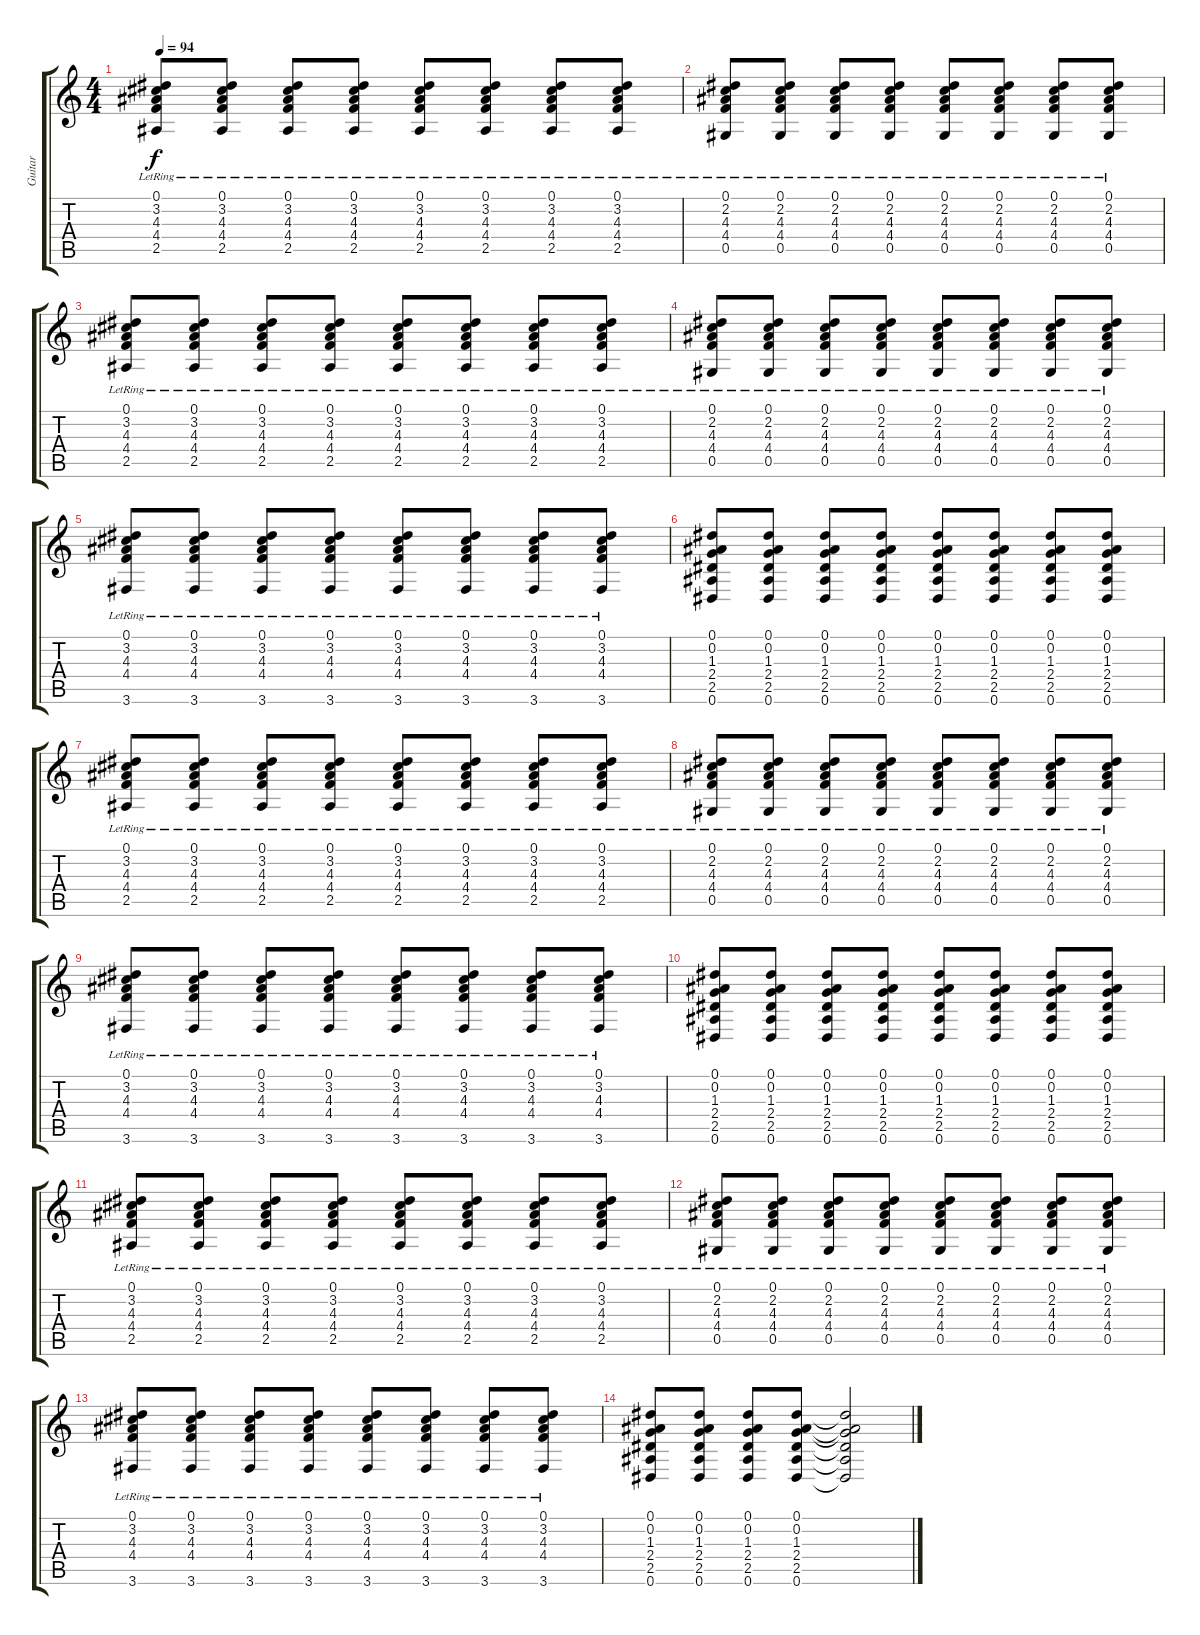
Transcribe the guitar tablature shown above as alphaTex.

\track ("Guitar" "Guitar") {instrument acousticguitarnylon}
\staff {score tabs}
\tuning (Eb4 Bb3 Gb3 Db3 Ab2 Eb2) {hide}
\ts (4 4)
\tempo 94
\clef g2
\ks c
(0.1{lr} 3.2{lr} 4.3{lr} 4.4{lr} 2.5{lr}).8{dy f instrument acousticguitarnylon} (0.1{lr} 3.2{lr} 4.3{lr} 4.4{lr} 2.5{lr}).8 (0.1{lr} 3.2{lr} 4.3{lr} 4.4{lr} 2.5{lr}).8 (0.1{lr} 3.2{lr} 4.3{lr} 4.4{lr} 2.5{lr}).8 (0.1{lr} 3.2{lr} 4.3{lr} 4.4{lr} 2.5{lr}).8 (0.1{lr} 3.2{lr} 4.3{lr} 4.4{lr} 2.5{lr}).8 (0.1{lr} 3.2{lr} 4.3{lr} 4.4{lr} 2.5{lr}).8 (0.1{lr} 3.2{lr} 4.3{lr} 4.4{lr} 2.5{lr}).8 |
(0.1{lr} 2.2{lr} 4.3{lr} 4.4{lr} 0.5{lr}).8 (0.1{lr} 2.2{lr} 4.3{lr} 4.4{lr} 0.5{lr}).8 (0.1{lr} 2.2{lr} 4.3{lr} 4.4{lr} 0.5{lr}).8 (0.1{lr} 2.2{lr} 4.3{lr} 4.4{lr} 0.5{lr}).8 (0.1{lr} 2.2{lr} 4.3{lr} 4.4{lr} 0.5{lr}).8 (0.1{lr} 2.2{lr} 4.3{lr} 4.4{lr} 0.5{lr}).8 (0.1{lr} 2.2{lr} 4.3{lr} 4.4{lr} 0.5{lr}).8 (0.1{lr} 2.2{lr} 4.3{lr} 4.4{lr} 0.5{lr}).8 |
(0.1{lr} 3.2{lr} 4.3{lr} 4.4{lr} 2.5{lr}).8 (0.1{lr} 3.2{lr} 4.3{lr} 4.4{lr} 2.5{lr}).8 (0.1{lr} 3.2{lr} 4.3{lr} 4.4{lr} 2.5{lr}).8 (0.1{lr} 3.2{lr} 4.3{lr} 4.4{lr} 2.5{lr}).8 (0.1{lr} 3.2{lr} 4.3{lr} 4.4{lr} 2.5{lr}).8 (0.1{lr} 3.2{lr} 4.3{lr} 4.4{lr} 2.5{lr}).8 (0.1{lr} 3.2{lr} 4.3{lr} 4.4{lr} 2.5{lr}).8 (0.1{lr} 3.2{lr} 4.3{lr} 4.4{lr} 2.5{lr}).8 |
(0.1{lr} 2.2{lr} 4.3{lr} 4.4{lr} 0.5{lr}).8 (0.1{lr} 2.2{lr} 4.3{lr} 4.4{lr} 0.5{lr}).8 (0.1{lr} 2.2{lr} 4.3{lr} 4.4{lr} 0.5{lr}).8 (0.1{lr} 2.2{lr} 4.3{lr} 4.4{lr} 0.5{lr}).8 (0.1{lr} 2.2{lr} 4.3{lr} 4.4{lr} 0.5{lr}).8 (0.1{lr} 2.2{lr} 4.3{lr} 4.4{lr} 0.5{lr}).8 (0.1{lr} 2.2{lr} 4.3{lr} 4.4{lr} 0.5{lr}).8 (0.1{lr} 2.2{lr} 4.3{lr} 4.4{lr} 0.5{lr}).8 |
(0.1{lr} 3.2{lr} 4.3{lr} 4.4{lr} 3.6{lr}).8 (0.1{lr} 3.2{lr} 4.3{lr} 4.4{lr} 3.6{lr}).8 (0.1{lr} 3.2{lr} 4.3{lr} 4.4{lr} 3.6{lr}).8 (0.1{lr} 3.2{lr} 4.3{lr} 4.4{lr} 3.6{lr}).8 (0.1{lr} 3.2{lr} 4.3{lr} 4.4{lr} 3.6{lr}).8 (0.1{lr} 3.2{lr} 4.3{lr} 4.4{lr} 3.6{lr}).8 (0.1{lr} 3.2{lr} 4.3{lr} 4.4{lr} 3.6{lr}).8 (0.1{lr} 3.2{lr} 4.3{lr} 4.4{lr} 3.6{lr}).8 |
(0.1 0.2 1.3 2.4 2.5 0.6).8 (0.1 0.2 1.3 2.4 2.5 0.6).8 (0.1 0.2 1.3 2.4 2.5 0.6).8 (0.1 0.2 1.3 2.4 2.5 0.6).8 (0.1 0.2 1.3 2.4 2.5 0.6).8 (0.1 0.2 1.3 2.4 2.5 0.6).8 (0.1 0.2 1.3 2.4 2.5 0.6).8 (0.1 0.2 1.3 2.4 2.5 0.6).8 |
(0.1{lr} 3.2{lr} 4.3{lr} 4.4{lr} 2.5{lr}).8 (0.1{lr} 3.2{lr} 4.3{lr} 4.4{lr} 2.5{lr}).8 (0.1{lr} 3.2{lr} 4.3{lr} 4.4{lr} 2.5{lr}).8 (0.1{lr} 3.2{lr} 4.3{lr} 4.4{lr} 2.5{lr}).8 (0.1{lr} 3.2{lr} 4.3{lr} 4.4{lr} 2.5{lr}).8 (0.1{lr} 3.2{lr} 4.3{lr} 4.4{lr} 2.5{lr}).8 (0.1{lr} 3.2{lr} 4.3{lr} 4.4{lr} 2.5{lr}).8 (0.1{lr} 3.2{lr} 4.3{lr} 4.4{lr} 2.5{lr}).8 |
(0.1{lr} 2.2{lr} 4.3{lr} 4.4{lr} 0.5{lr}).8 (0.1{lr} 2.2{lr} 4.3{lr} 4.4{lr} 0.5{lr}).8 (0.1{lr} 2.2{lr} 4.3{lr} 4.4{lr} 0.5{lr}).8 (0.1{lr} 2.2{lr} 4.3{lr} 4.4{lr} 0.5{lr}).8 (0.1{lr} 2.2{lr} 4.3{lr} 4.4{lr} 0.5{lr}).8 (0.1{lr} 2.2{lr} 4.3{lr} 4.4{lr} 0.5{lr}).8 (0.1{lr} 2.2{lr} 4.3{lr} 4.4{lr} 0.5{lr}).8 (0.1{lr} 2.2{lr} 4.3{lr} 4.4{lr} 0.5{lr}).8 |
(0.1{lr} 3.2{lr} 4.3{lr} 4.4{lr} 3.6{lr}).8 (0.1{lr} 3.2{lr} 4.3{lr} 4.4{lr} 3.6{lr}).8 (0.1{lr} 3.2{lr} 4.3{lr} 4.4{lr} 3.6{lr}).8 (0.1{lr} 3.2{lr} 4.3{lr} 4.4{lr} 3.6{lr}).8 (0.1{lr} 3.2{lr} 4.3{lr} 4.4{lr} 3.6{lr}).8 (0.1{lr} 3.2{lr} 4.3{lr} 4.4{lr} 3.6{lr}).8 (0.1{lr} 3.2{lr} 4.3{lr} 4.4{lr} 3.6{lr}).8 (0.1{lr} 3.2{lr} 4.3{lr} 4.4{lr} 3.6{lr}).8 |
(0.1 0.2 1.3 2.4 2.5 0.6).8 (0.1 0.2 1.3 2.4 2.5 0.6).8 (0.1 0.2 1.3 2.4 2.5 0.6).8 (0.1 0.2 1.3 2.4 2.5 0.6).8 (0.1 0.2 1.3 2.4 2.5 0.6).8 (0.1 0.2 1.3 2.4 2.5 0.6).8 (0.1 0.2 1.3 2.4 2.5 0.6).8 (0.1 0.2 1.3 2.4 2.5 0.6).8 |
(0.1{lr} 3.2{lr} 4.3{lr} 4.4{lr} 2.5{lr}).8 (0.1{lr} 3.2{lr} 4.3{lr} 4.4{lr} 2.5{lr}).8 (0.1{lr} 3.2{lr} 4.3{lr} 4.4{lr} 2.5{lr}).8 (0.1{lr} 3.2{lr} 4.3{lr} 4.4{lr} 2.5{lr}).8 (0.1{lr} 3.2{lr} 4.3{lr} 4.4{lr} 2.5{lr}).8 (0.1{lr} 3.2{lr} 4.3{lr} 4.4{lr} 2.5{lr}).8 (0.1{lr} 3.2{lr} 4.3{lr} 4.4{lr} 2.5{lr}).8 (0.1{lr} 3.2{lr} 4.3{lr} 4.4{lr} 2.5{lr}).8 |
(0.1{lr} 2.2{lr} 4.3{lr} 4.4{lr} 0.5{lr}).8 (0.1{lr} 2.2{lr} 4.3{lr} 4.4{lr} 0.5{lr}).8 (0.1{lr} 2.2{lr} 4.3{lr} 4.4{lr} 0.5{lr}).8 (0.1{lr} 2.2{lr} 4.3{lr} 4.4{lr} 0.5{lr}).8 (0.1{lr} 2.2{lr} 4.3{lr} 4.4{lr} 0.5{lr}).8 (0.1{lr} 2.2{lr} 4.3{lr} 4.4{lr} 0.5{lr}).8 (0.1{lr} 2.2{lr} 4.3{lr} 4.4{lr} 0.5{lr}).8 (0.1{lr} 2.2{lr} 4.3{lr} 4.4{lr} 0.5{lr}).8 |
(0.1{lr} 3.2{lr} 4.3{lr} 4.4{lr} 3.6{lr}).8 (0.1{lr} 3.2{lr} 4.3{lr} 4.4{lr} 3.6{lr}).8 (0.1{lr} 3.2{lr} 4.3{lr} 4.4{lr} 3.6{lr}).8 (0.1{lr} 3.2{lr} 4.3{lr} 4.4{lr} 3.6{lr}).8 (0.1{lr} 3.2{lr} 4.3{lr} 4.4{lr} 3.6{lr}).8 (0.1{lr} 3.2{lr} 4.3{lr} 4.4{lr} 3.6{lr}).8 (0.1{lr} 3.2{lr} 4.3{lr} 4.4{lr} 3.6{lr}).8 (0.1{lr} 3.2{lr} 4.3{lr} 4.4{lr} 3.6{lr}).8 |
(0.1 0.2 1.3 2.4 2.5 0.6).8 (0.1 0.2 1.3 2.4 2.5 0.6).8 (0.1 0.2 1.3 2.4 2.5 0.6).8 (0.1 0.2 1.3 2.4 2.5 0.6).8 (0.1{t} 0.2{t} 1.3{t} 2.4{t} 2.5{t} 0.6{t}).2
